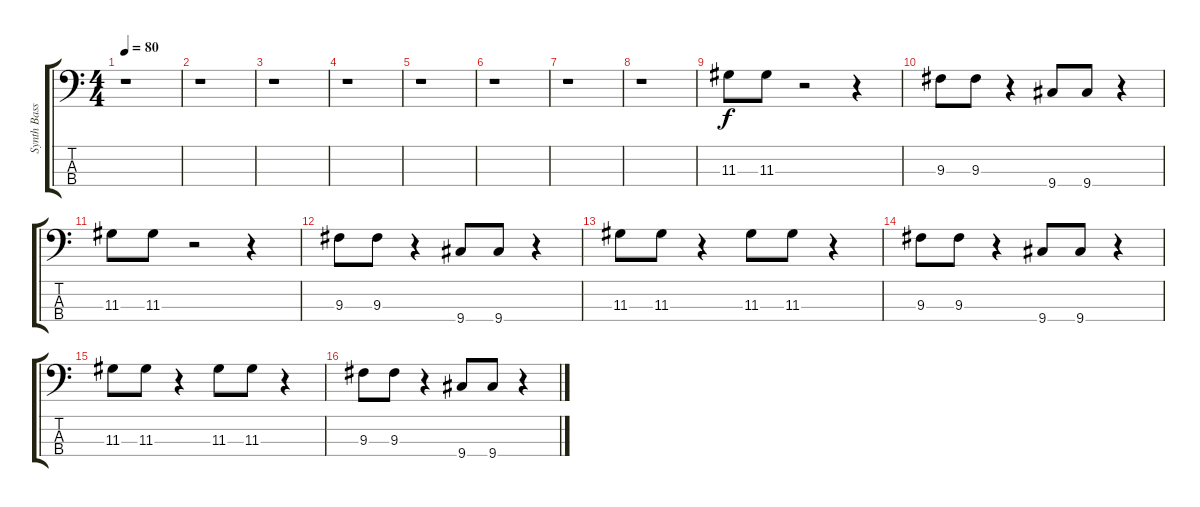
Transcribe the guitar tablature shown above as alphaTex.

\track ("Synth Bass" "Synth Bass") {instrument synthbass1}
\staff {score tabs}
\tuning (G2 D2 A1 E1) {hide}
\ts (4 4)
\tempo 80
\clef f4
\ks c
r.1{dy f instrument synthbass1} |
r.1 |
r.1 |
r.1 |
r.1 |
r.1 |
r.1 |
r.1 |
11.3.8 11.3.8 r.2 r.4 |
9.3.8 9.3.8 r.4 9.4.8 9.4.8 r.4 |
11.3.8 11.3.8 r.2 r.4 |
9.3.8 9.3.8 r.4 9.4.8 9.4.8 r.4 |
11.3.8 11.3.8 r.4 11.3.8 11.3.8 r.4 |
9.3.8 9.3.8 r.4 9.4.8 9.4.8 r.4 |
11.3.8 11.3.8 r.4 11.3.8 11.3.8 r.4 |
9.3.8 9.3.8 r.4 9.4.8 9.4.8 r.4
